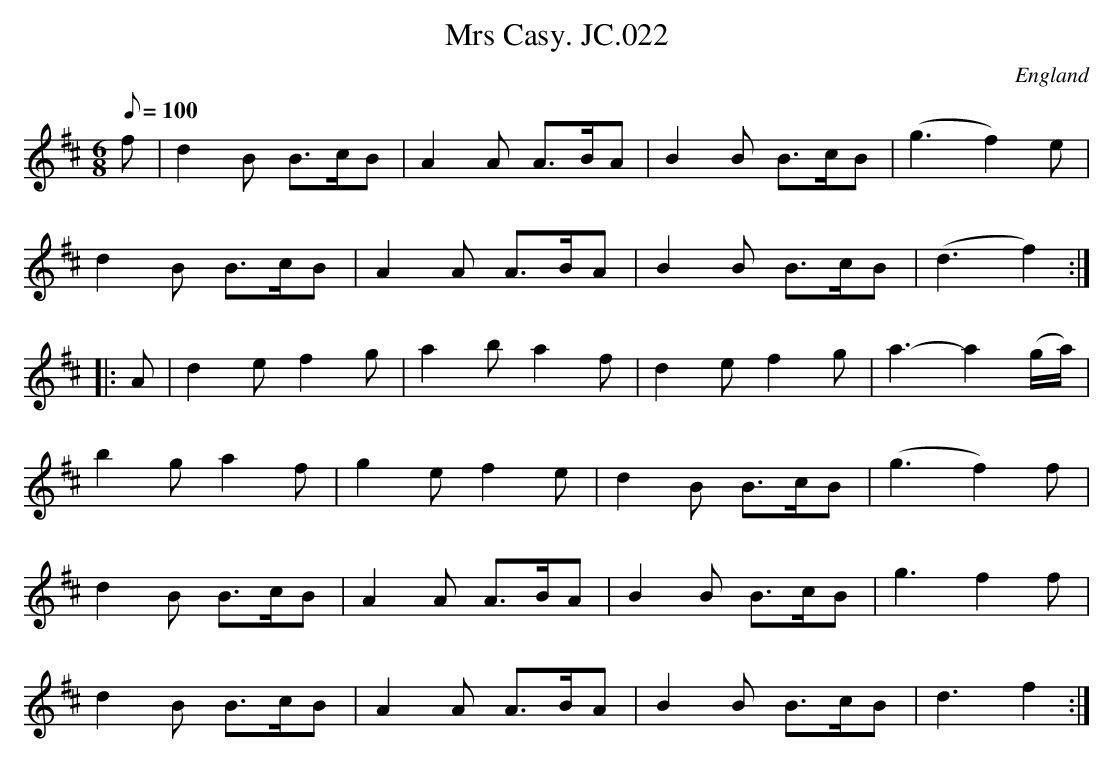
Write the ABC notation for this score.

X:1
T:Mrs Casy. JC.022
M:6/8
L:1/8
Q:100
O:England
K:D
f|d2B B>cB|A2A A>BA|B2B B>cB|(g3f2)e|!
d2B B>cB|A2A A>BA|B2B B>cB|(d3f2):|!
|:A|d2ef2g|a2ba2f|d2ef2g|a3-a2(g/a/)|!
b2ga2f|g2ef2e|d2B B>cB|(g3f2)f|!
d2B B>cB|A2A A>BA|B2B B>cB|g3-f2f|!
d2B B>cB|A2A A>BA|B2B B>cB|d3f2:|]
